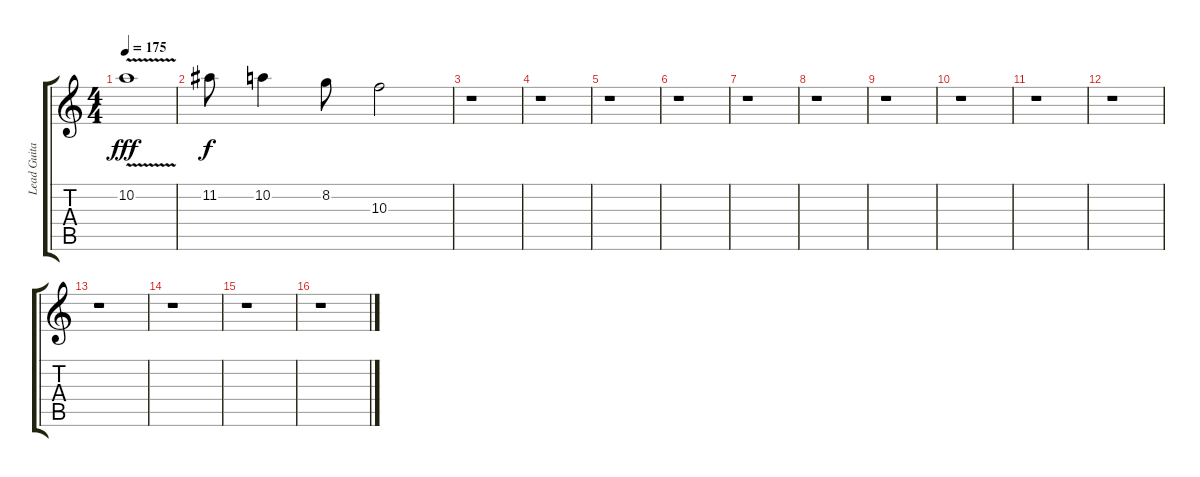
\track ("Lead Guitar" "Lead Guita") {instrument distortionguitar}
\staff {score tabs}
\tuning (E4 B3 G3 D3 A2 E2) {hide}
\ts (4 4)
\tempo 175
\clef g2
\ks c
10.2{v}.1{dy fff} |
11.2.8{dy f} 10.2.4 8.2.8 10.3.2 |
r.1 |
r.1 |
r.1 |
r.1 |
r.1 |
r.1 |
r.1 |
r.1 |
r.1 |
r.1 |
r.1 |
r.1 |
r.1 |
r.1
